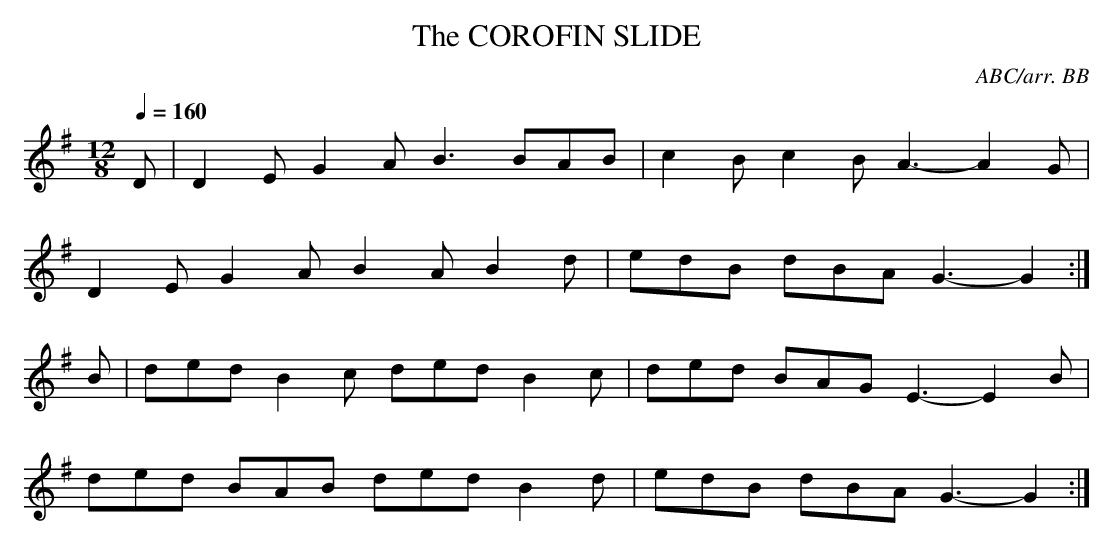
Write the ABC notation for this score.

X:1
T:COROFIN SLIDE, The
C:ABC/arr. BB
Q:1/4=160
M:12/8
L:1/8
K:G
D|D2E G2A B3 BAB|c2B c2B A3-A2 G|
D2E G2A B2A B2d|edB dBA G3-G2 :|
B|ded B2c ded B2c|ded BAG E3-E2 B|
ded BAB ded B2d|edB dBA G3-G2 :|
